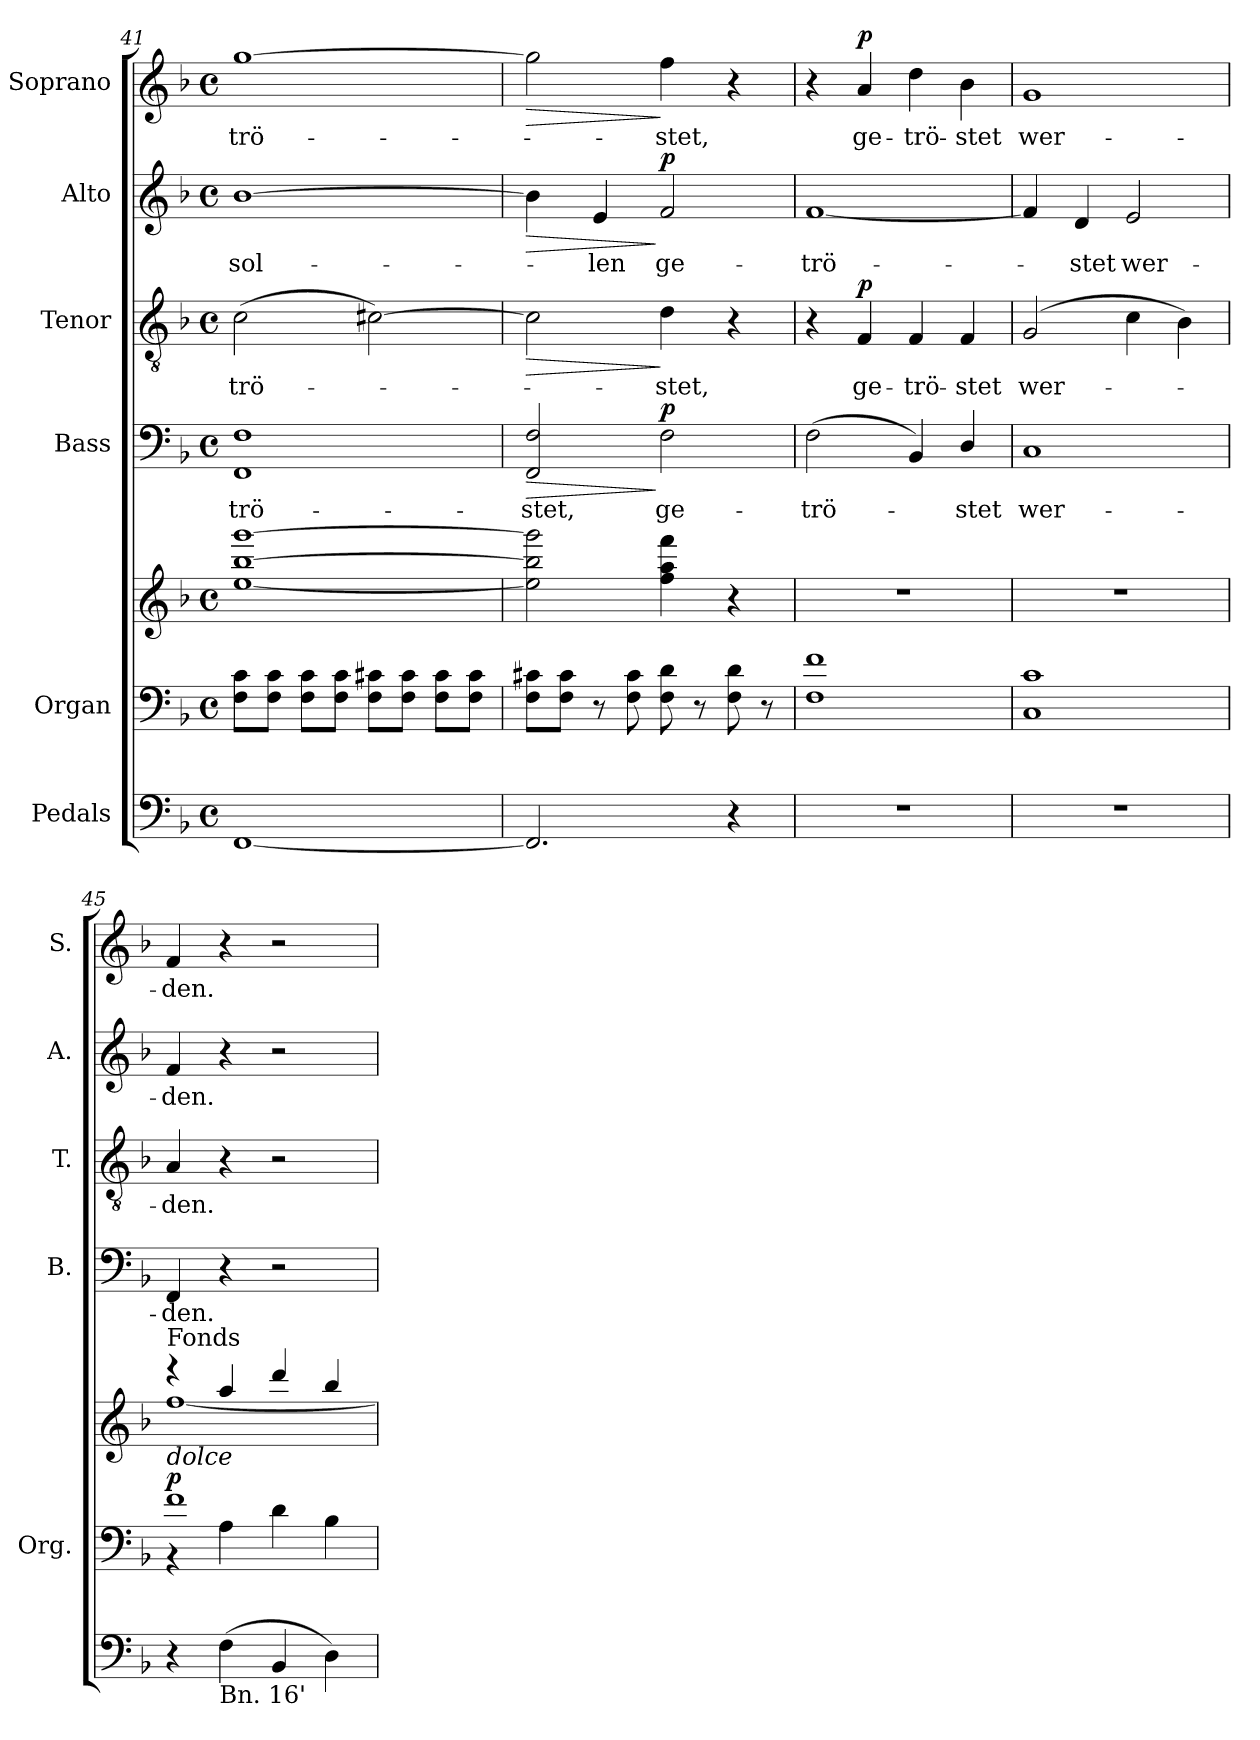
**kern	**kern	**kern	**dynam	**kern	**text	**dynam	**kern	**text	**dynam	**kern	**text	**dynam	**kern	**text	**dynam
*part6	*part5	*part5	*part5	*part4	*part4	*part4	*part3	*part3	*part3	*part2	*part2	*part2	*part1	*part1	*part1
*staff7	*staff6	*staff5	*staff5/6	*staff4	*staff4	*staff4	*staff3	*staff3	*staff3	*staff2	*staff2	*staff2	*staff1	*staff1	*staff1
*I"Pedals	*I"Organ	*	*	*I"Bass	*	*	*I"Tenor	*	*	*I"Alto	*	*	*I"Soprano	*	*
*	*I'Org.	*	*	*I'B.	*	*	*I'T.	*	*	*I'A.	*	*	*I'S.	*	*
*clefF4	*clefF4	*clefG2	*	*clefF4	*	*	*clefGv2	*	*	*clefG2	*	*	*clefG2	*	*
*	*	*	*	*	*	*	*ITrd7c12	*	*	*	*	*	*	*	*
*k[b-]	*k[b-]	*k[b-]	*	*k[b-]	*	*	*k[b-]	*	*	*k[b-]	*	*	*k[b-]	*	*
*F:	*F:	*F:	*	*F:	*	*	*F:	*	*	*F:	*	*	*F:	*	*
*M4/4	*M4/4	*M4/4	*	*M4/4	*	*	*M4/4	*	*	*M4/4	*	*	*M4/4	*	*
*met(c)	*met(c)	*met(c)	*	*met(c)	*	*	*met(c)	*	*	*met(c)	*	*	*met(c)	*	*
=41	=41	=41	=41	=41	=41	=41	=41	=41	=41	=41	=41	=41	=41	=41	=41
!	!	!	!	!	!LO:LY:b:color=#000000	!	!	!	!	!	!	!	!	!	!
!	!	!	!	!	!	!	!	!LO:LY:b:color=#000000	!	!	!	!	!	!	!
!	!	!	!	!	!	!	!	!	!	!	!LO:LY:b:color=#000000	!	!	!	!
!	!	!	!	!	!	!	!	!	!	!	!	!	!	!LO:LY:b:color=#000000	!
[1FFi	8Fi\ 8ci\L	[1eei [1bb-i [1gggi	.	1FFi 1Fi	-trö-	.	(2Ci\	-trö-	.	[1b-i	sol-	.	[1ggi	-trö-	.
.	8Fi\ 8ci\J	.	.	.	.	.	.	.	.	.	.	.	.	.	.
.	8Fi\ 8ci\L	.	.	.	.	.	.	.	.	.	.	.	.	.	.
.	8Fi\ 8ci\J	.	.	.	.	.	.	.	.	.	.	.	.	.	.
.	8Fi\ 8c#Xi\L	.	.	.	.	.	[2C#Xi\)	.	.	.	.	.	.	.	.
.	8Fi\ 8c#i\J	.	.	.	.	.	.	.	.	.	.	.	.	.	.
.	8Fi\ 8c#i\L	.	.	.	.	.	.	.	.	.	.	.	.	.	.
.	8Fi\ 8c#i\J	.	.	.	.	.	.	.	.	.	.	.	.	.	.
=42	=42	=42	=42	=42	=42	=42	=42	=42	=42	=42	=42	=42	=42	=42	=42
!	!	!	!	!	!LO:LY:b:color=#000000	!LO:HP:b	!	!	!LO:HP:b	!	!	!LO:HP:b	!	!	!LO:HP:b
2.FFi/]	8Fi\ 8c#Xi\L	2eei\] 2bb-i] 2gggi]	.	2FFi/ 2Fi	-stet,	>	2C#i\]	.	>	4b-i\]	.	>	2ggi\]	.	>
.	8Fi\ 8c#i\J	.	.	.	.	.	.	.	.	.	.	.	.	.	.
!	!	!	!	!	!	!	!	!	!	!	!LO:LY:b:color=#000000	!	!	!	!
.	8r	.	.	.	.	.	.	.	.	4ei/	-len	.	.	.	.
.	8Fi\ 8c#i	.	.	.	.	.	.	.	.	.	.	.	.	.	.
!	!	!	!	!	!LO:LY:b:color=#000000	!	!	!	!	!	!	!	!	!	!
!	!	!	!	!	!	!	!	!LO:LY:b:color=#000000	!	!	!	!	!	!	!
!	!	!	!	!	!	!	!	!	!	!	!LO:LY:b:color=#000000	!	!	!	!
!	!	!	!	!	!	!	!	!	!	!	!	!	!	!LO:LY:b:color=#000000	!
.	8Fi\ 8di	4ffi\ 4aai 4fffi	.	2Fi\	ge-	] p	4Di\	-stet,	]	2fi/	ge-	] p	4ffi\	-stet,	]
.	8r	.	.	.	.	.	.	.	.	.	.	.	.	.	.
4r	8Fi\ 8di	4r	.	.	.	.	4r	.	.	.	.	.	4r	.	.
.	8r	.	.	.	.	.	.	.	.	.	.	.	.	.	.
=43	=43	=43	=43	=43	=43	=43	=43	=43	=43	=43	=43	=43	=43	=43	=43
!	!	!	!	!	!LO:LY:b:color=#000000	!	!	!	!	!	!	!	!	!	!
!	!	!	!	!	!	!	!	!	!	!	!LO:LY:b:color=#000000	!	!	!	!
1r	1Fi 1fi	1r	.	(2Fi\	-trö-	.	4r	.	.	[1fi	-trö-	.	4r	.	.
!	!	!	!	!	!	!	!	!LO:LY:b:color=#000000	!	!	!	!	!	!	!
!	!	!	!	!	!	!	!	!	!	!	!	!	!	!LO:LY:b:color=#000000	!
.	.	.	.	.	.	.	4FFi/	ge-	p	.	.	.	4ai/	ge-	p
!	!	!	!	!	!	!	!	!LO:LY:b:color=#000000	!	!	!	!	!	!	!
!	!	!	!	!	!	!	!	!	!	!	!	!	!	!LO:LY:b:color=#000000	!
.	.	.	.	4BB-i/)	.	.	4FFi/	-trö-	.	.	.	.	4ddi\	-trö-	.
!	!	!	!	!	!LO:LY:b:color=#000000	!	!	!	!	!	!	!	!	!	!
!	!	!	!	!	!	!	!	!LO:LY:b:color=#000000	!	!	!	!	!	!	!
!	!	!	!	!	!	!	!	!	!	!	!	!	!	!LO:LY:b:color=#000000	!
.	.	.	.	4Di/	-stet	.	4FFi/	-stet	.	.	.	.	4b-i\	-stet	.
=44	=44	=44	=44	=44	=44	=44	=44	=44	=44	=44	=44	=44	=44	=44	=44
!	!	!	!	!	!LO:LY:b:color=#000000	!	!	!	!	!	!	!	!	!	!
!	!	!	!	!	!	!	!	!LO:LY:b:color=#000000	!	!	!	!	!	!	!
!	!	!	!	!	!	!	!	!	!	!	!	!	!	!LO:LY:b:color=#000000	!
1r	1Ci 1ci	1r	.	1Ci	wer-	.	(2GGi/	wer-	.	4fi/]	.	.	1gi	wer-	.
!	!	!	!	!	!	!	!	!	!	!	!LO:LY:b:color=#000000	!	!	!	!
.	.	.	.	.	.	.	.	.	.	4di/	-stet	.	.	.	.
!	!	!	!	!	!	!	!	!	!	!	!LO:LY:b:color=#000000	!	!	!	!
.	.	.	.	.	.	.	4Ci\	.	.	2ei/	wer-	.	.	.	.
.	.	.	.	.	.	.	4BB-i\)	.	.	.	.	.	.	.	.
!!LO:LB:g=z
=45	=45	=45	=45	=45	=45	=45	=45	=45	=45	=45	=45	=45	=45	=45	=45
*	*^	*^	*	*	*	*	*	*	*	*	*	*	*	*	*
!	!	!	!	!	!	!	!LO:LY:b:color=#000000	!	!	!	!	!	!	!	!	!	!
!	!	!	!	!	!	!	!	!	!	!LO:LY:b:color=#000000	!	!	!	!	!	!	!
!	!	!	!	!	!	!	!	!	!	!	!	!	!LO:LY:b:color=#000000	!	!	!	!
!	!	!	!LO:TX:a:t=Fonds	!	!	!	!	!	!	!	!	!	!	!	!	!	!
!	!	!	!LO:TX:b:i:t=dolce	!	!	!	!	!	!	!	!	!	!	!	!	!	!
!	!	!	!	!	!	!	!	!	!	!	!	!	!	!	!	!LO:LY:b:color=#000000	!
4r	1fi	4r	4r	[1ffi	p	4FFi/	-den.	.	4AAi/	-den.	.	4fi/	-den.	.	4fi/	-den.	.
!LO:TX:b:t=Bn. 16'	!	!	!	!	!	!	!	!	!	!	!	!	!	!	!	!	!
(4Fi\	.	4Ai\	4aai/	.	.	4r	.	.	4r	.	.	4r	.	.	4r	.	.
4BB-i/	.	4di\	4dddi/	.	.	2r	.	.	2r	.	.	2r	.	.	2r	.	.
4Di\)	.	4B-i\	4bb-i/	.	.	.	.	.	.	.	.	.	.	.	.	.	.
*	*v	*v	*	*	*	*	*	*	*	*	*	*	*	*	*	*	*
*	*	*v	*v	*	*	*	*	*	*	*	*	*	*	*	*	*
=	=	=	=	=	=	=	=	=	=	=	=	=	=	=	=
*-	*-	*-	*-	*-	*-	*-	*-	*-	*-	*-	*-	*-	*-	*-	*-
